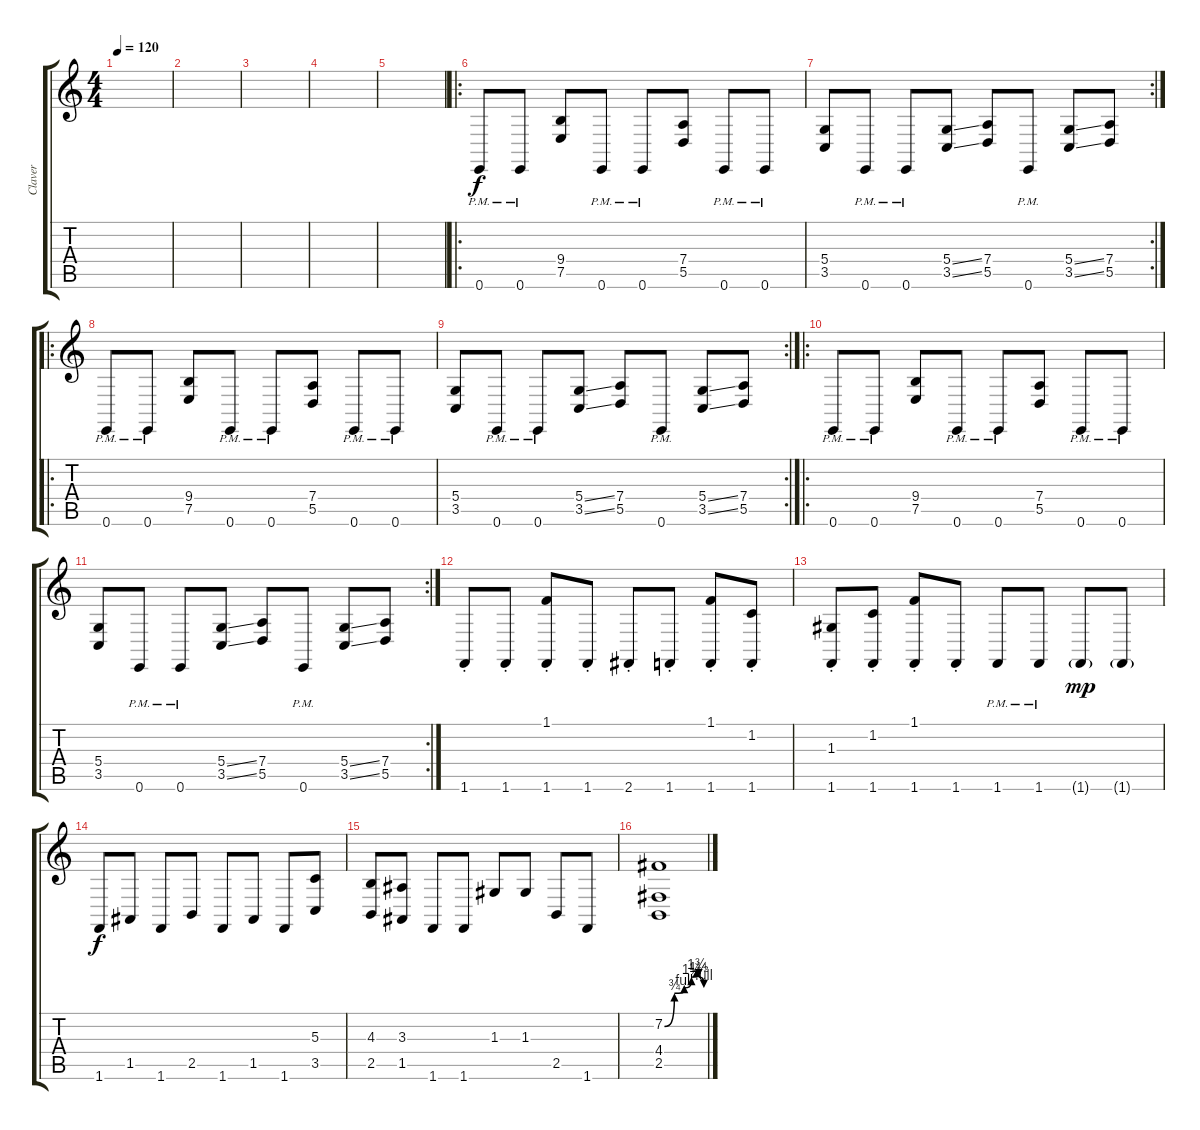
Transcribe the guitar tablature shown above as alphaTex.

\track ("Claver" "Claver") {instrument lead8bassandlead}
\staff {score tabs}
\tuning (E4 B3 G3 D3 A2 E2) {hide}
\ts (4 4)
\tempo 120
\clef g2
\ks c
|
|
|
|
|
\ro
0.6{pm}.8 0.6{pm}.8 (9.4 7.5).8 0.6{pm}.8 0.6{pm}.8 (7.4 5.5).8 0.6{pm}.8 0.6{pm}.8 |
\rc 2
(5.4 3.5).8 0.6{pm}.8 0.6{pm}.8 (5.4{ss} 3.5{ss}).8 (7.4 5.5).8 0.6{pm}.8 (5.4{ss} 3.5{ss}).8 (7.4 5.5).8 |
\ro
0.6{pm}.8 0.6{pm}.8 (9.4 7.5).8 0.6{pm}.8 0.6{pm}.8 (7.4 5.5).8 0.6{pm}.8 0.6{pm}.8 |
\rc 2
(5.4 3.5).8 0.6{pm}.8 0.6{pm}.8 (5.4{ss} 3.5{ss}).8 (7.4 5.5).8 0.6{pm}.8 (5.4{ss} 3.5{ss}).8 (7.4 5.5).8 |
\ro
0.6{pm}.8 0.6{pm}.8 (9.4 7.5).8 0.6{pm}.8 0.6{pm}.8 (7.4 5.5).8 0.6{pm}.8 0.6{pm}.8 |
\rc 2
(5.4 3.5).8 0.6{pm}.8 0.6{pm}.8 (5.4{ss} 3.5{ss}).8 (7.4 5.5).8 0.6{pm}.8 (5.4{ss} 3.5{ss}).8 (7.4 5.5).8 |
1.6{st}.8 1.6{st}.8 (1.1{st} 1.6{st}).8 1.6{st}.8 2.6{st}.8 1.6{st}.8 (1.1{st} 1.6{st}).8 (1.2{st} 1.6{st}).8 |
(1.3{st} 1.6{st}).8 (1.2{st} 1.6{st}).8 (1.1{st} 1.6{st}).8 1.6{st}.8 1.6{pm}.8 1.6{pm}.8 1.6{g}.8{dy mp} 1.6{g}.8 |
1.6.8{dy f} 1.5.8 1.6.8 2.5.8 1.6.8 1.5.8 1.6.8 (5.3 3.5).8 |
(4.3 2.5).8 (3.3 1.5).8 1.6.8 1.6.8 1.3.8 1.3.8 2.5.8 1.6.8 |
(7.2{be (custom 0 0 15 3 30 4 41 6 45 6 49 7 52 6 60 4)} 4.4 2.5).1
